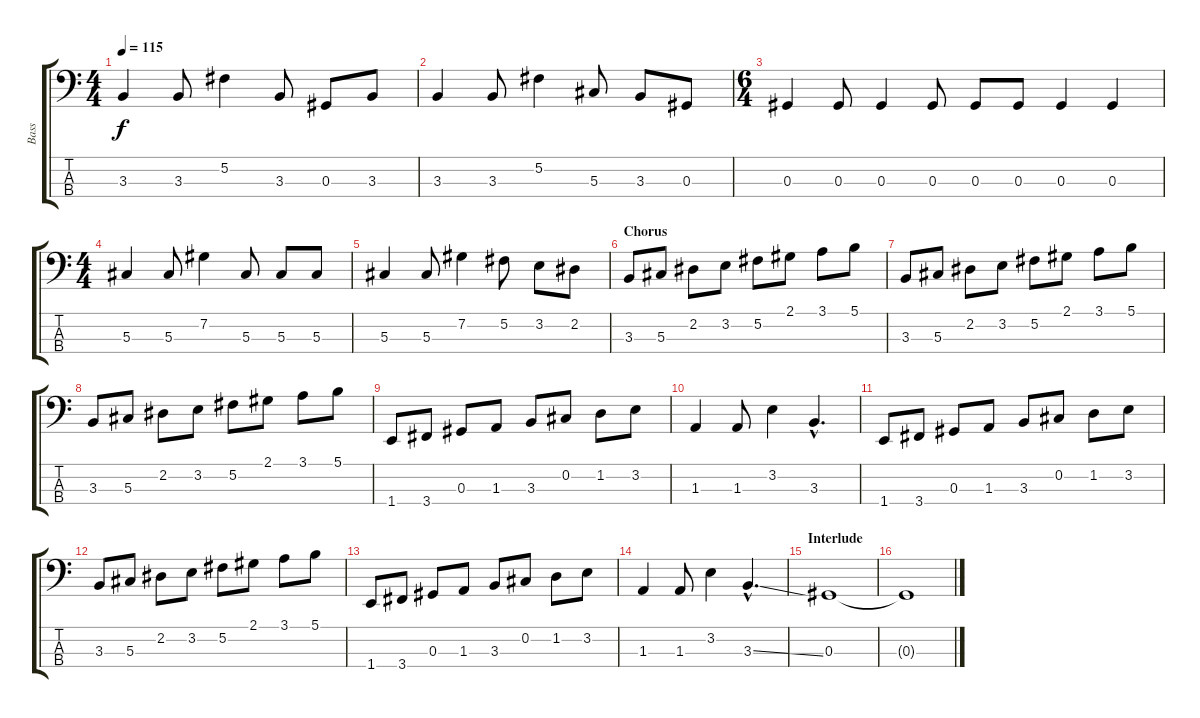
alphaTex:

\track ("Bass" "Bass") {instrument acousticbass}
\staff {score tabs}
\tuning (Gb2 Db2 Ab1 Eb1) {hide}
\ts (4 4)
\tempo 115
\clef f4
\ks c
3.3.4{dy f} 3.3.8 5.2.4 3.3.8 0.3.8 3.3.8 |
3.3.4 3.3.8 5.2.4 5.3.8 3.3.8 0.3.8 |
\ts (6 4)
0.3.4 0.3.8 0.3.4 0.3.8 0.3.8 0.3.8 0.3.4 0.3.4 |
\ts (4 4)
5.3.4 5.3.8 7.2.4 5.3.8 5.3.8 5.3.8 |
5.3.4 5.3.8 7.2.4 5.2.8 3.2.8 2.2.8 |
\section ("" "Chorus")
3.3.8 5.3.8 2.2.8 3.2.8 5.2.8 2.1.8 3.1.8 5.1.8 |
3.3.8 5.3.8 2.2.8 3.2.8 5.2.8 2.1.8 3.1.8 5.1.8 |
3.3.8 5.3.8 2.2.8 3.2.8 5.2.8 2.1.8 3.1.8 5.1.8 |
1.4.8 3.4.8 0.3.8 1.3.8 3.3.8 0.2.8 1.2.8 3.2.8 |
1.3.4 1.3.8 3.2.4 3.3{hac}.4{d} |
1.4.8 3.4.8 0.3.8 1.3.8 3.3.8 0.2.8 1.2.8 3.2.8 |
3.3.8 5.3.8 2.2.8 3.2.8 5.2.8 2.1.8 3.1.8 5.1.8 |
1.4.8 3.4.8 0.3.8 1.3.8 3.3.8 0.2.8 1.2.8 3.2.8 |
1.3.4 1.3.8 3.2.4 3.3{ss hac}.4{d} |
\section ("" "Interlude")
0.3.1 |
0.3{t}.1
